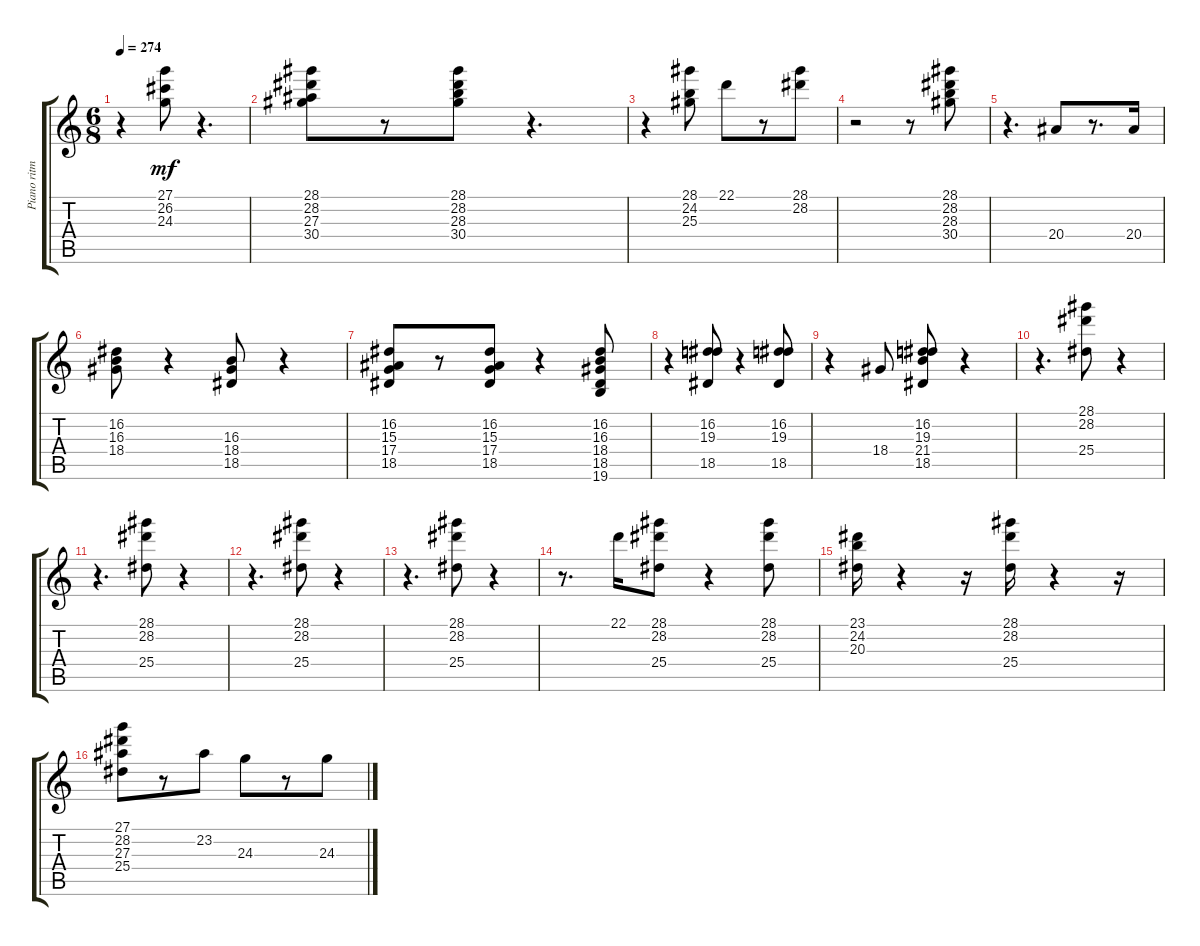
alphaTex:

\track ("Piano ritmo Base" "Piano ritm") {instrument acousticgrandpiano}
\staff {score tabs}
\tuning (E4 B3 G3 D3 A2 E2) {hide}
\ts (6 8)
\tempo 274
\clef g2
\ks c
r.4{dy mf} (27.1 26.2 24.3).8 r.4{d} |
(28.1 28.2 27.3 30.4).8 r.8 (28.1 28.2 28.3 30.4).8 r.4{d} |
r.4 (28.1 24.2 25.3).8 22.1.8 r.8 (28.1 28.2).8 |
r.2 r.8 (28.1 28.2 28.3 30.4).8 |
r.4{d} 20.4.8 r.8{d} 20.4.16 |
(16.2 16.3 18.4).8 r.4 (16.3 18.4 18.5).8 r.4 |
(16.2 15.3 17.4 18.5).8 r.8 (16.2 15.3 17.4 18.5).8 r.4 (16.2 16.3 18.4 18.5 19.6).8 |
r.4 (16.2 19.3 18.5).8 r.4 (16.2 19.3 18.5).8 |
r.4 18.4.8 (16.2 19.3 21.4 18.5).8 r.4 |
r.4{d} (28.1 28.2 25.4).8 r.4 |
r.4{d} (28.1 28.2 25.4).8 r.4 |
r.4{d} (28.1 28.2 25.4).8 r.4 |
r.4{d} (28.1 28.2 25.4).8 r.4 |
r.8{d} 22.1.16 (28.1 28.2 25.4).8 r.4 (28.1 28.2 25.4).8 |
(23.1 24.2 20.3).16 r.4 r.16 (28.1 28.2 25.4).16 r.4 r.16 |
(27.1 28.2 27.3 25.4).8 r.8 23.2.8 24.3.8 r.8 24.3.8
